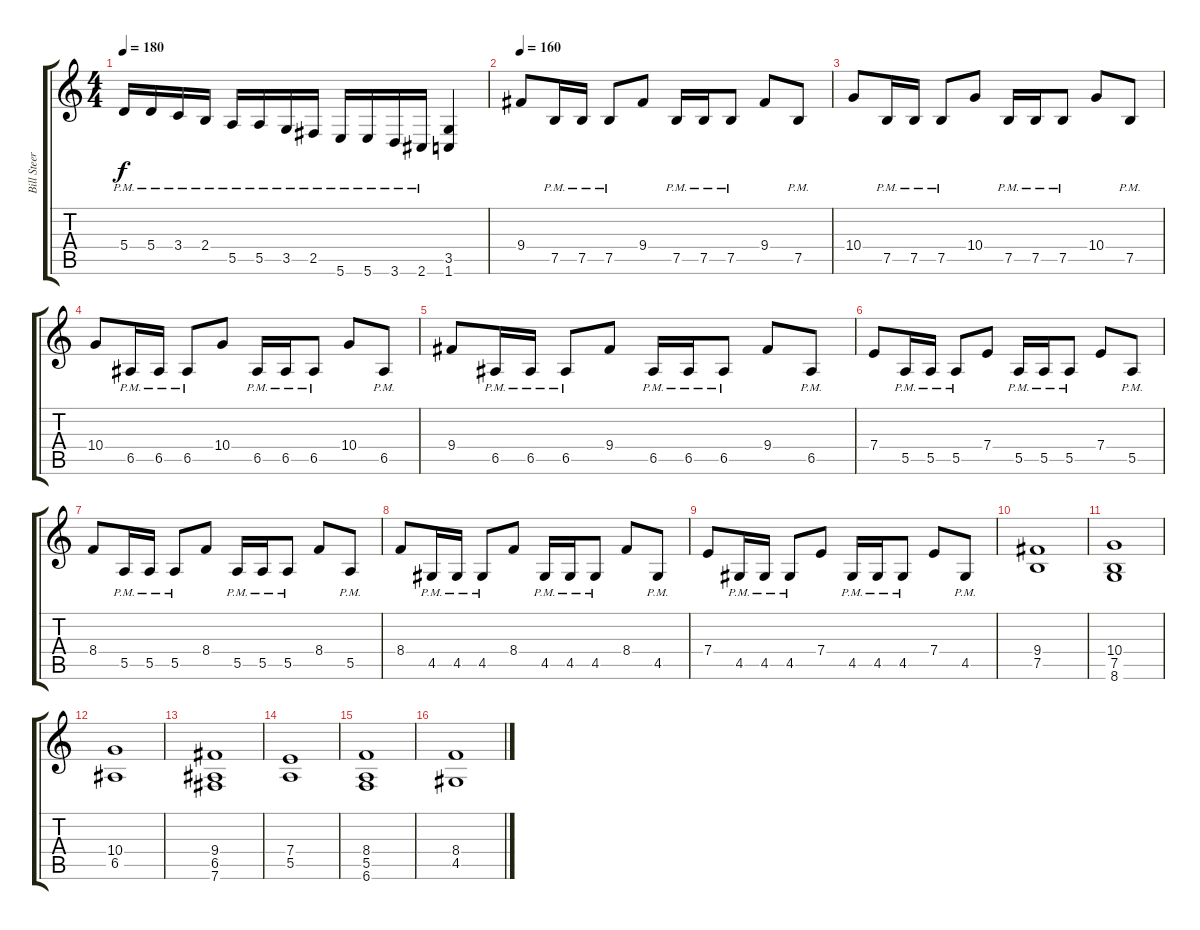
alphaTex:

\track ("Bill Steer" "Bill Steer") {instrument distortionguitar}
\staff {score tabs}
\tuning (B3 Gb3 D3 A2 E2 B1) {hide}
\ts (4 4)
\tempo 180
\clef g2
\ks c
5.4{pm}.16{dy f} 5.4{pm}.16 3.4{pm}.16 2.4{pm}.16 5.5{pm}.16 5.5{pm}.16 3.5{pm}.16 2.5{pm}.16 5.6{pm}.16 5.6{pm}.16 3.6{pm}.16 2.6{pm}.16 (3.5 1.6).4 |
\tempo 160
9.4.8 7.5{pm}.16 7.5{pm}.16 7.5{pm}.8 9.4.8 7.5{pm}.16 7.5{pm}.16 7.5{pm}.8 9.4.8 7.5{pm}.8 |
10.4.8 7.5{pm}.16 7.5{pm}.16 7.5{pm}.8 10.4.8 7.5{pm}.16 7.5{pm}.16 7.5{pm}.8 10.4.8 7.5{pm}.8 |
10.4.8 6.5{pm}.16 6.5{pm}.16 6.5{pm}.8 10.4.8 6.5{pm}.16 6.5{pm}.16 6.5{pm}.8 10.4.8 6.5{pm}.8 |
9.4.8 6.5{pm}.16 6.5{pm}.16 6.5{pm}.8 9.4.8 6.5{pm}.16 6.5{pm}.16 6.5{pm}.8 9.4.8 6.5{pm}.8 |
7.4.8 5.5{pm}.16 5.5{pm}.16 5.5{pm}.8 7.4.8 5.5{pm}.16 5.5{pm}.16 5.5{pm}.8 7.4.8 5.5{pm}.8 |
8.4.8 5.5{pm}.16 5.5{pm}.16 5.5{pm}.8 8.4.8 5.5{pm}.16 5.5{pm}.16 5.5{pm}.8 8.4.8 5.5{pm}.8 |
8.4.8 4.5{pm}.16 4.5{pm}.16 4.5{pm}.8 8.4.8 4.5{pm}.16 4.5{pm}.16 4.5{pm}.8 8.4.8 4.5{pm}.8 |
7.4.8 4.5{pm}.16 4.5{pm}.16 4.5{pm}.8 7.4.8 4.5{pm}.16 4.5{pm}.16 4.5{pm}.8 7.4.8 4.5{pm}.8 |
(9.4 7.5).1 |
(10.4 7.5 8.6).1 |
(10.4 6.5).1 |
(9.4 6.5 7.6).1 |
(7.4 5.5).1 |
(8.4 5.5 6.6).1 |
(8.4 4.5).1
